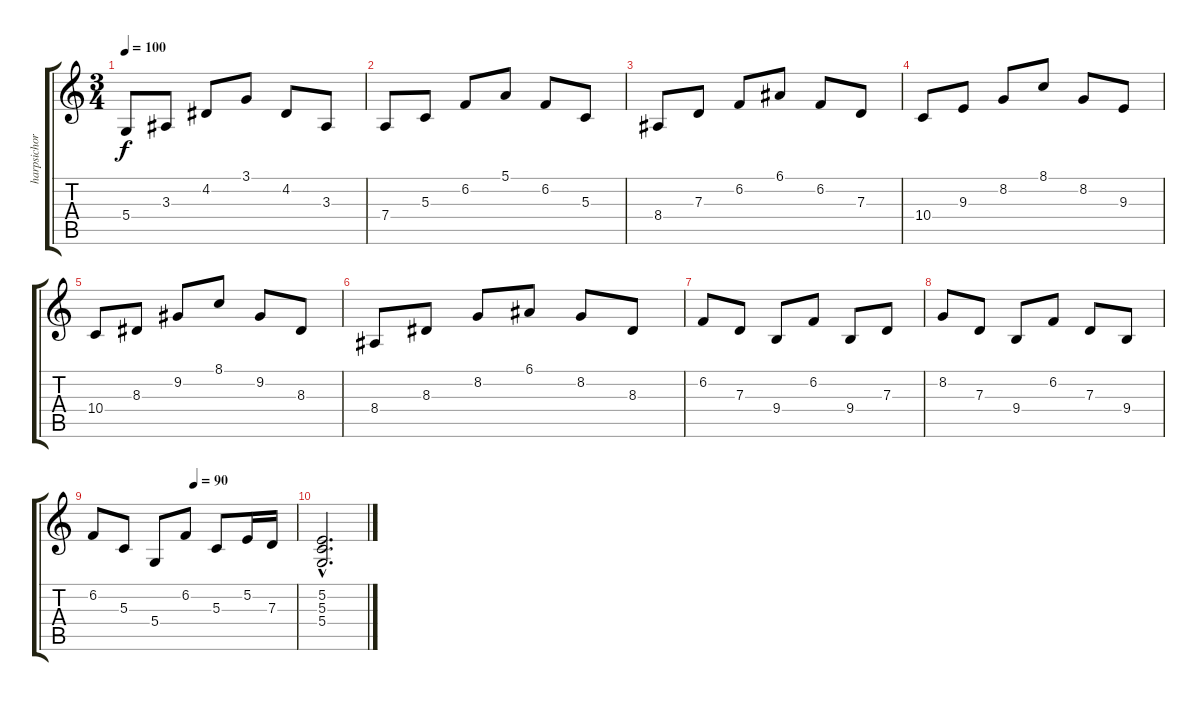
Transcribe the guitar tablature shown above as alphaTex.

\track ("harpsichord" "harpsichor") {instrument harpsichord}
\staff {score tabs}
\tuning (E4 B3 G3 D3 A2 E2) {hide}
\ts (3 4)
\tempo 100
\clef g2
\ks c
5.4.8{dy f} 3.3.8 4.2.8 3.1.8 4.2.8 3.3.8 |
7.4.8 5.3.8 6.2.8 5.1.8 6.2.8 5.3.8 |
8.4.8 7.3.8 6.2.8 6.1.8 6.2.8 7.3.8 |
10.4.8 9.3.8 8.2.8 8.1.8 8.2.8 9.3.8 |
10.4.8 8.3.8 9.2.8 8.1.8 9.2.8 8.3.8 |
8.4.8 8.3.8 8.2.8 6.1.8 8.2.8 8.3.8 |
6.2.8 7.3.8 9.4.8 6.2.8 9.4.8 7.3.8 |
8.2.8 7.3.8 9.4.8 6.2.8 7.3.8 9.4.8 |
\tempo (90 0.5)
6.2.8 5.3.8 5.4.8 6.2.8 5.3.8 5.2.16 7.3.16 |
(5.2{hac} 5.3{hac} 5.4{hac}).2{d}
